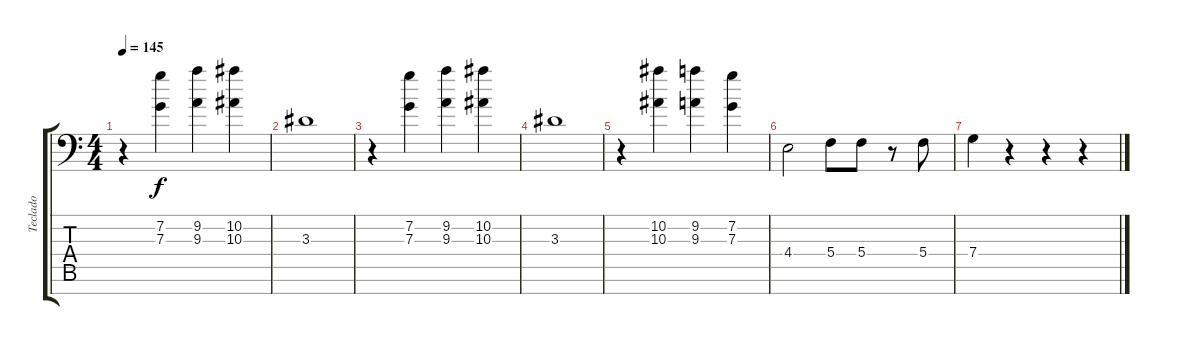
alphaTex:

\track ("Teclado" "Teclado") {instrument stringensemble1}
\staff {score tabs}
\tuning (C6 C5 C4 C3 C2 C1 C0) {hide}
\ts (4 4)
\tempo 145
\clef f4
\ks c
r.4{dy f} (7.2 7.3).4 (9.2 9.3).4 (10.2 10.3).4 |
3.3.1 |
r.4 (7.2 7.3).4 (9.2 9.3).4 (10.2 10.3).4 |
3.3.1 |
r.4 (10.2 10.3).4 (9.2 9.3).4 (7.2 7.3).4 |
4.4.2 5.4.8 5.4.8 r.8 5.4.8 |
7.4.4 r.4 r.4 r.4
